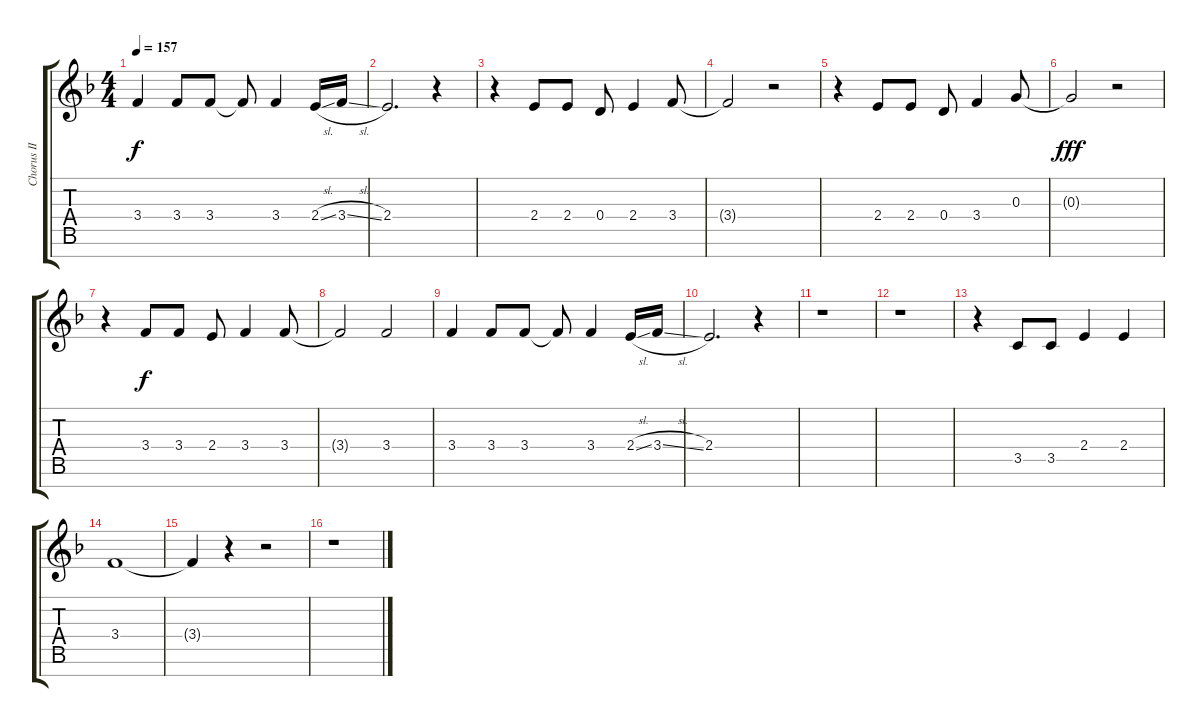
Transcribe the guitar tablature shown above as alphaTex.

\track ("Chorus II" "Chorus II") {instrument voiceoohs}
\staff {score tabs}
\tuning (E5 B4 G4 D4 A3 E3 B2) {hide}
\ts (4 4)
\tempo 157
\clef g2
\ks f
3.4.4{dy f} 3.4.8 3.4.8 3.4{t}.8 3.4.4 2.4{sl}.16 3.4{sl}.16 |
2.4.2{d} r.4 |
r.4 2.4.8 2.4.8 0.4.8 2.4.4 3.4.8 |
3.4{t}.2 r.2 |
r.4 2.4.8 2.4.8 0.4.8 3.4.4 0.3.8 |
0.3{t}.2{dy fff} r.2 |
r.4 3.4.8{dy f} 3.4.8 2.4.8 3.4.4 3.4.8 |
3.4{t}.2 3.4.2 |
3.4.4 3.4.8 3.4.8 3.4{t}.8 3.4.4 2.4{sl}.16 3.4{sl}.16 |
2.4.2{d} r.4 |
r.1 |
r.1 |
r.4 3.5.8 3.5.8 2.4.4 2.4.4 |
3.4.1 |
3.4{t}.4 r.4 r.2 |
r.1
